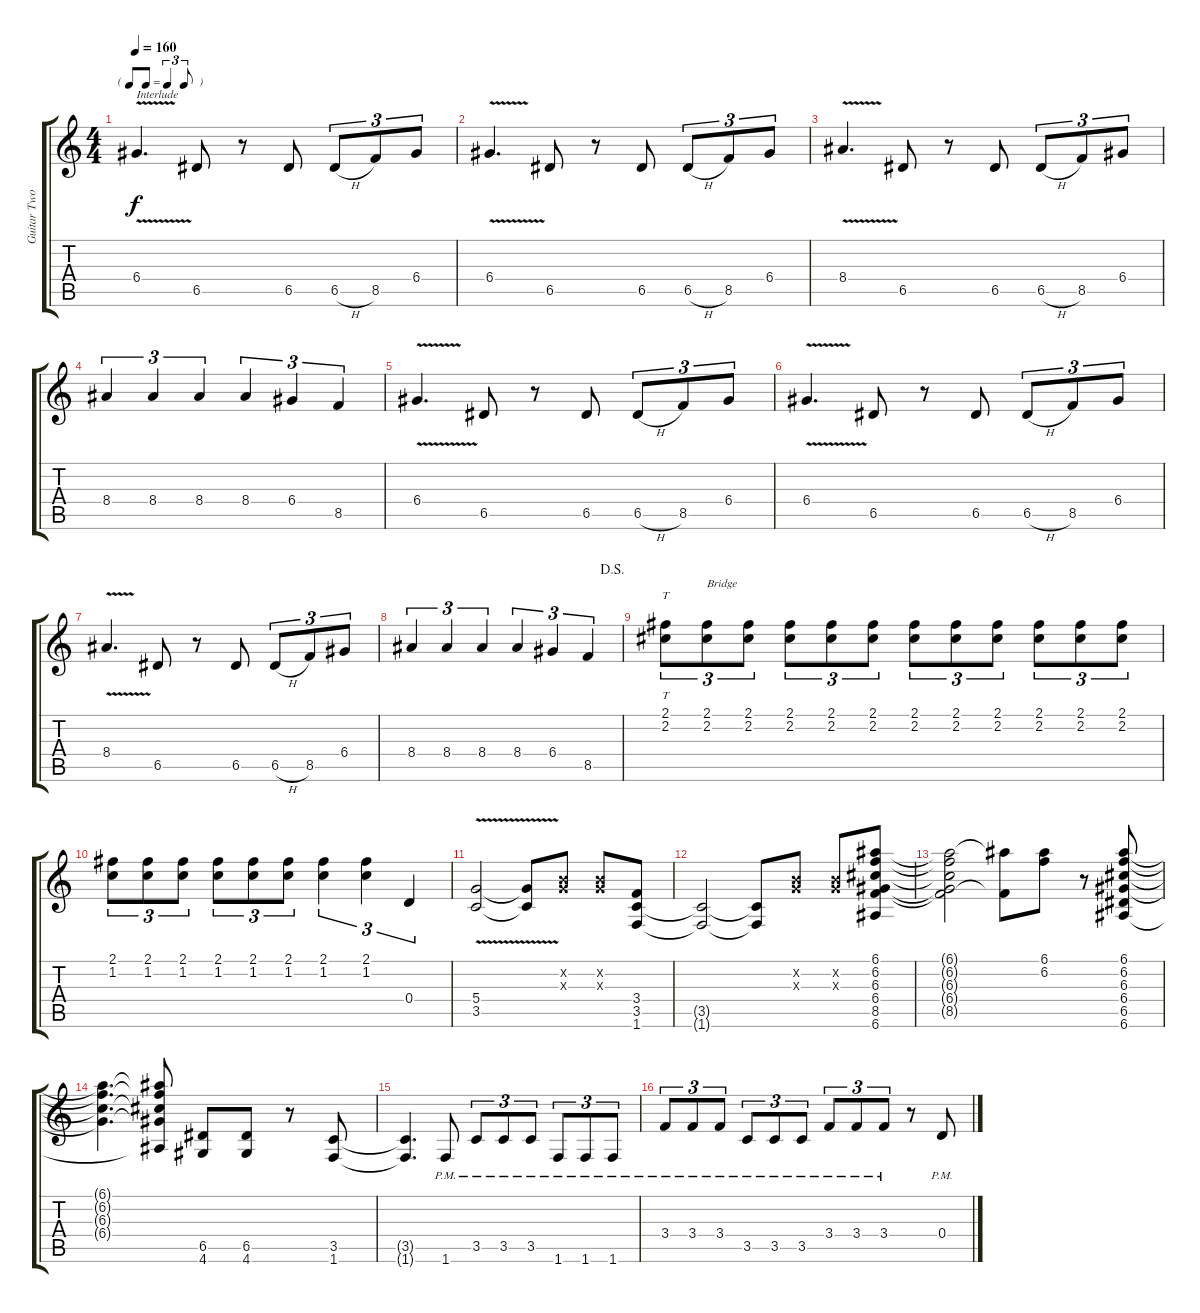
\track ("Guitar Two" "Guitar Two") {instrument electricguitarjazz}
\staff {score tabs}
\tuning (E4 B3 G3 D3 A2 E2) {hide}
\ts (4 4)
\tf triplet8th
\tempo 160
\clef g2
\ks c
6.4{v}.4{d txt "Interlude" dy f} 6.5.8 r.8 6.5.8 6.5{h}.8{tu (3 2)} 8.5.8{tu (3 2)} 6.4.8{tu (3 2)} |
6.4{v}.4{d} 6.5.8 r.8 6.5.8 6.5{h}.8{tu (3 2)} 8.5.8{tu (3 2)} 6.4.8{tu (3 2)} |
8.4{v}.4{d} 6.5.8 r.8 6.5.8 6.5{h}.8{tu (3 2)} 8.5.8{tu (3 2)} 6.4.8{tu (3 2)} |
8.4.4{tu (3 2)} 8.4.4{tu (3 2)} 8.4.4{tu (3 2)} 8.4.4{tu (3 2)} 6.4.4{tu (3 2)} 8.5.4{tu (3 2)} |
6.4{v}.4{d} 6.5.8 r.8 6.5.8 6.5{h}.8{tu (3 2)} 8.5.8{tu (3 2)} 6.4.8{tu (3 2)} |
6.4{v}.4{d} 6.5.8 r.8 6.5.8 6.5{h}.8{tu (3 2)} 8.5.8{tu (3 2)} 6.4.8{tu (3 2)} |
8.4{v}.4{d} 6.5.8 r.8 6.5.8 6.5{h}.8{tu (3 2)} 8.5.8{tu (3 2)} 6.4.8{tu (3 2)} |
\jump dalsegno
8.4.4{tu (3 2)} 8.4.4{tu (3 2)} 8.4.4{tu (3 2)} 8.4.4{tu (3 2)} 6.4.4{tu (3 2)} 8.5.4{tu (3 2)} |
(2.1 2.2).8{tt tu (3 2)} (2.1 2.2).8{tu (3 2) txt "Bridge"} (2.1 2.2).8{tu (3 2)} (2.1 2.2).8{tu (3 2)} (2.1 2.2).8{tu (3 2)} (2.1 2.2).8{tu (3 2)} (2.1 2.2).8{tu (3 2)} (2.1 2.2).8{tu (3 2)} (2.1 2.2).8{tu (3 2)} (2.1 2.2).8{tu (3 2)} (2.1 2.2).8{tu (3 2)} (2.1 2.2).8{tu (3 2)} |
(2.1 1.2).8{tu (3 2)} (2.1 1.2).8{tu (3 2)} (2.1 1.2).8{tu (3 2)} (2.1 1.2).8{tu (3 2)} (2.1 1.2).8{tu (3 2)} (2.1 1.2).8{tu (3 2)} (2.1 1.2).4{tu (3 2)} (2.1 1.2).4{tu (3 2)} 0.4.4{tu (3 2)} |
(5.4{v} 3.5{v}).2 (5.4{t} 3.5{t}).8 (0.2{x} 0.3{x}).8 (0.2{x} 0.3{x}).8 (3.4 3.5 1.6).8 |
(3.5{t} 1.6{t}).2 (3.5{t} 1.6{t}).8 (0.2{x} 0.3{x}).8 (0.2{x} 0.3{x}).8 (6.1 6.2 6.3 6.4 8.5 6.6).8 |
(6.1{t} 6.2{t} 6.3{t} 6.4{t} 8.5{t}).2 (6.1{t} 8.5{t}).8 (6.1 6.2).8 r.8 (6.1 6.2 6.3 6.4 6.5 6.6).8 |
(6.1{t} 6.2{t} 6.3{t} 6.4{t}).4{d} (6.1{t} 6.2{t} 6.3{t} 6.4{t} 6.6{t}).8 (6.5 4.6).8 (6.5 4.6).8 r.8 (3.5 1.6).8 |
(3.5{t} 1.6{t}).4{d} 1.6{pm}.8 3.5{pm}.8{tu (3 2)} 3.5{pm}.8{tu (3 2)} 3.5{pm}.8{tu (3 2)} 1.6{pm}.8{tu (3 2)} 1.6{pm}.8{tu (3 2)} 1.6{pm}.8{tu (3 2)} |
3.4{pm}.8{tu (3 2)} 3.4{pm}.8{tu (3 2)} 3.4{pm}.8{tu (3 2)} 3.5{pm}.8{tu (3 2)} 3.5{pm}.8{tu (3 2)} 3.5{pm}.8{tu (3 2)} 3.4{pm}.8{tu (3 2)} 3.4{pm}.8{tu (3 2)} 3.4{pm}.8{tu (3 2)} r.8 0.4{pm}.8
